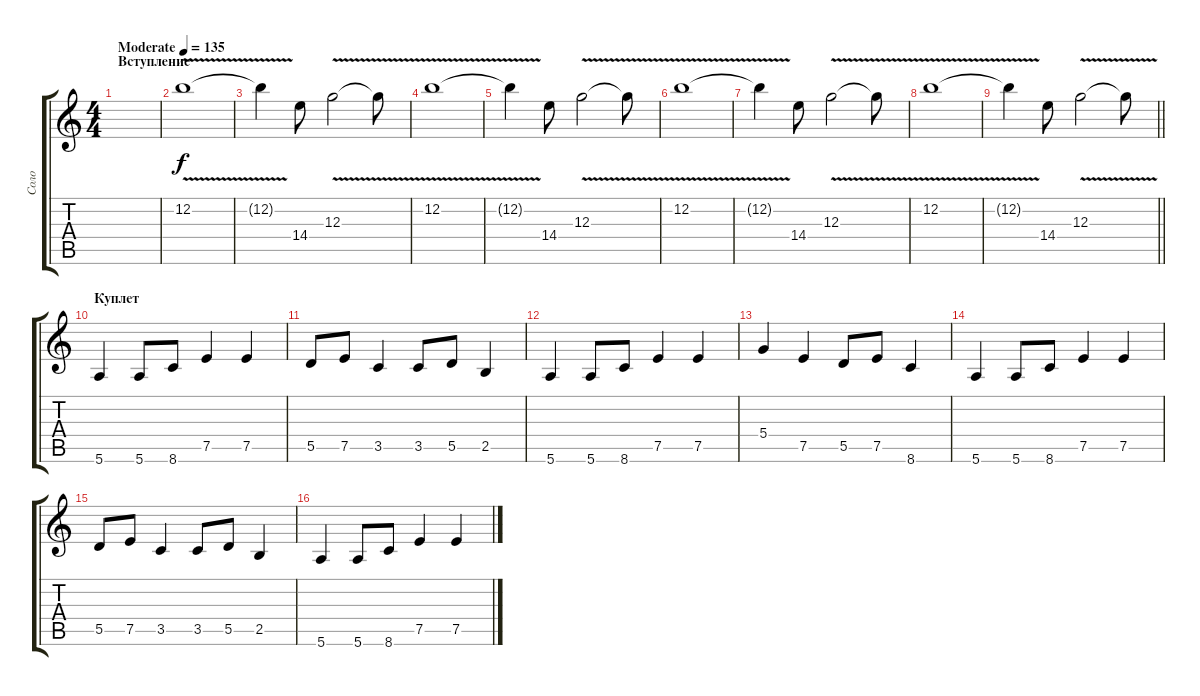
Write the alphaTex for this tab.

\track ("Соло" "Соло") {instrument distortionguitar}
\staff {score tabs}
\tuning (E4 B3 G3 D3 A2 E2) {hide}
\ts (4 4)
\section ("" "Вступление")
\tempo (135 "Moderate")
\clef g2
\ks c
|
12.2{v}.1{balance 4} |
12.2{t}.4 14.4.8 12.3{v}.2 12.3{t}.8 |
12.2{v}.1{balance 12} |
12.2{t}.4 14.4.8 12.3{v}.2 12.3{t}.8 |
12.2{v}.1{balance 4} |
12.2{t}.4 14.4.8 12.3{v}.2 12.3{t}.8 |
12.2{v}.1{balance 12} |
\barLineRight lightlight
12.2{t}.4 14.4.8 12.3{v}.2 12.3{t}.8 |
\section ("" "Куплет")
5.6.4{balance 0 instrument electricguitarclean} 5.6.8 8.6.8 7.5.4 7.5.4 |
5.5.8 7.5.8 3.5.4 3.5.8 5.5.8 2.5.4 |
5.6.4 5.6.8 8.6.8 7.5.4 7.5.4 |
5.4.4 7.5.4 5.5.8 7.5.8 8.6.4 |
5.6.4{balance 0 instrument electricguitarclean} 5.6.8 8.6.8 7.5.4 7.5.4 |
5.5.8 7.5.8 3.5.4 3.5.8 5.5.8 2.5.4 |
5.6.4 5.6.8 8.6.8 7.5.4 7.5.4
